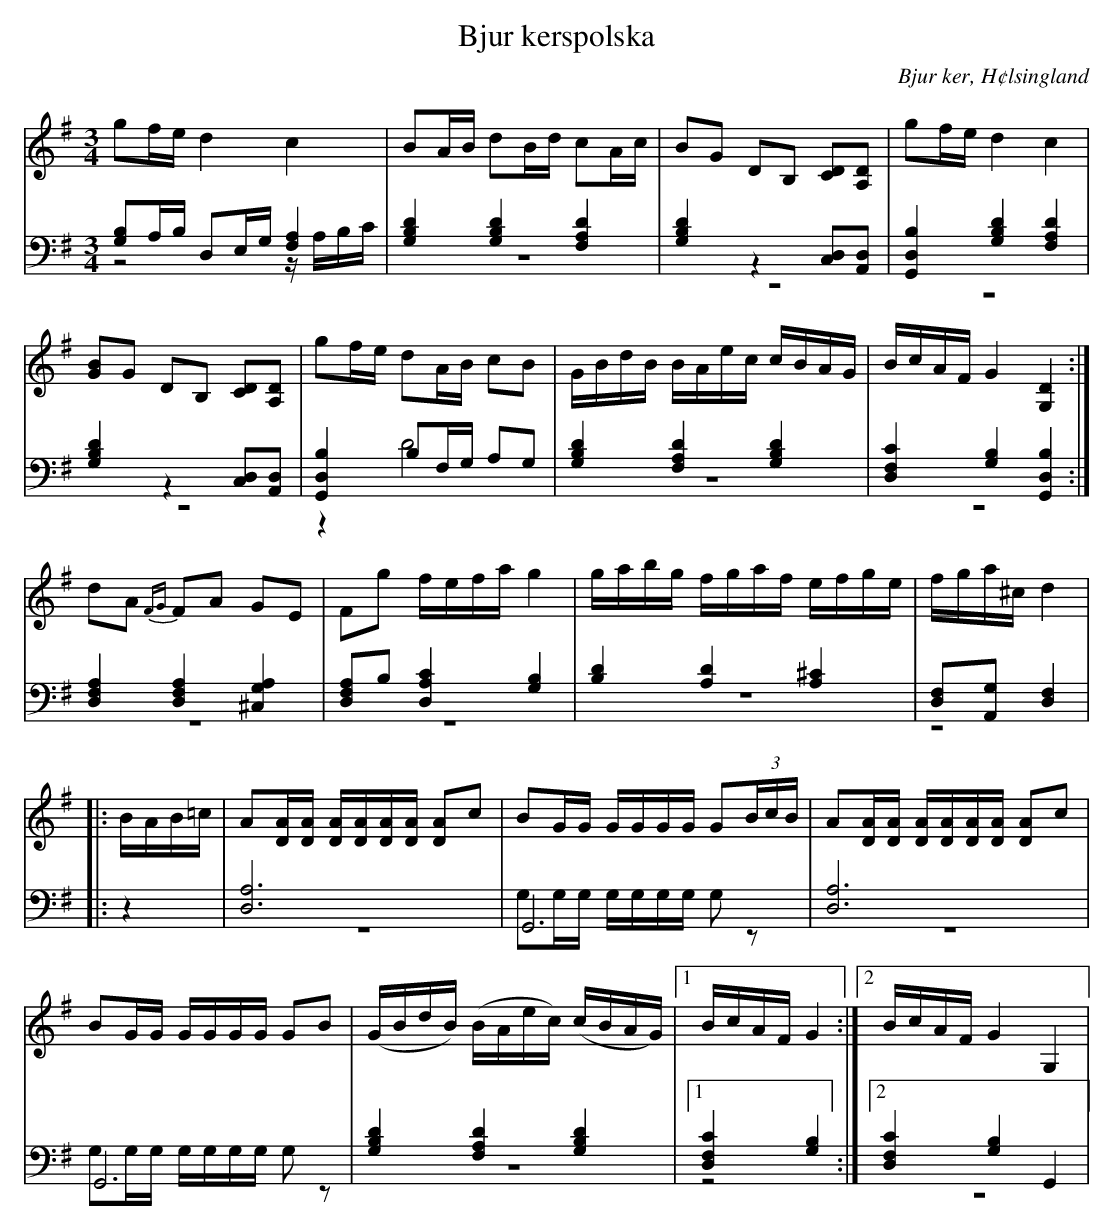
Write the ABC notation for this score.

X:1
T: Bjur kerspolska
O: Bjur ker, H¢lsingland
M: 3/4
L: 1/8
K: G
V:1
V:2
V:3 merge
V:1
gf/e/ d2 c2|BA/B/ dB/d/ cA/c/| BG DB, [CD][A,D]|gf/e/ d2 c2|
[GB]G DB, [CD][A,D] |gf/e/ dA/B/ cB|G/B/d/B/ B/A/e/c/ c/B/A/G/|B/c/A/F/ G2 [G,2D2]:|
dA {FG}FA GE|Fg f/e/f/a/ g2|g/a/b/g/ f/g/a/f/ e/f/g/e/ |f/g/a/^c/ d2 |
|:B/A/B/=c/|A[D/A/][D/A/] [D/A/][D/A/][D/A/][D/A/] [DA]c|BG/G/ G/G/G/G/ G(3B/c/B/|A[D/A/][D/A/] [D/A/][D/A/][D/A/][D/A/] [DA]c|
BG/G/ G/G/G/G/ GB|(G/B/d/B/) (B/A/e/c/) (c/B/A/G/)|1 B/c/A/F/ G2:|2 B/c/A/F/ G2 G,2|
V:2 clef=bass
[G,B,]A,/B,/ D,E,/G,/ [F,2A,2]|[G,2B,2D2] [G,2B,2D2] [F,2A,2 D2]|[G,2B,2D2] z2 [C,D,][A,,D,]|[G,,2D,2B,2] [G,2B,2D2] [F,2A,2 D2]|
[G,2B,2D2] z2 [C,D,][A,,D,]|[G,,2D,2B,2] B,F,/G,/ A,G,|[G,2B,2D2] [F,2A,2 D2] [G,2B,2D2]|[D,2F,2C2] [G,2B,2][G,,2D,2B,2]:|
[D,2F,2A,2] [D,2F,2A,2] [^C,2G,2A,2]|[D,F,A,]B, [D,2A,2C2] [G,2B,2]|[B,2D2] [A,2D2] [A,2^C2]|[D,F,][A,,G,] [D,2F,2]|
|:z2|[D,6A,6]|G,,6|[D,6A,6]|
G,,6|[G,2B,2D2] [F,2A,2 D2] [G,2B,2D2]|1 [D,2F,2C2] [G,2B,2] :|2 [D,2F,2C2] [G,2B,2] G,,2|
V:3  clef=bass
z4 z/A,/B,/C/|z6|z6|z6|
z6 |z2 D4|z6|z6:|
z6|z6|z6|z4|
|:z2|z6|G,G,/G,/ G,/G,/G,/G,/ G,z|z6 |
G,G,/G,/ G,/G,/G,/G,/ G,z|z6|1 z4:|2 z6|
